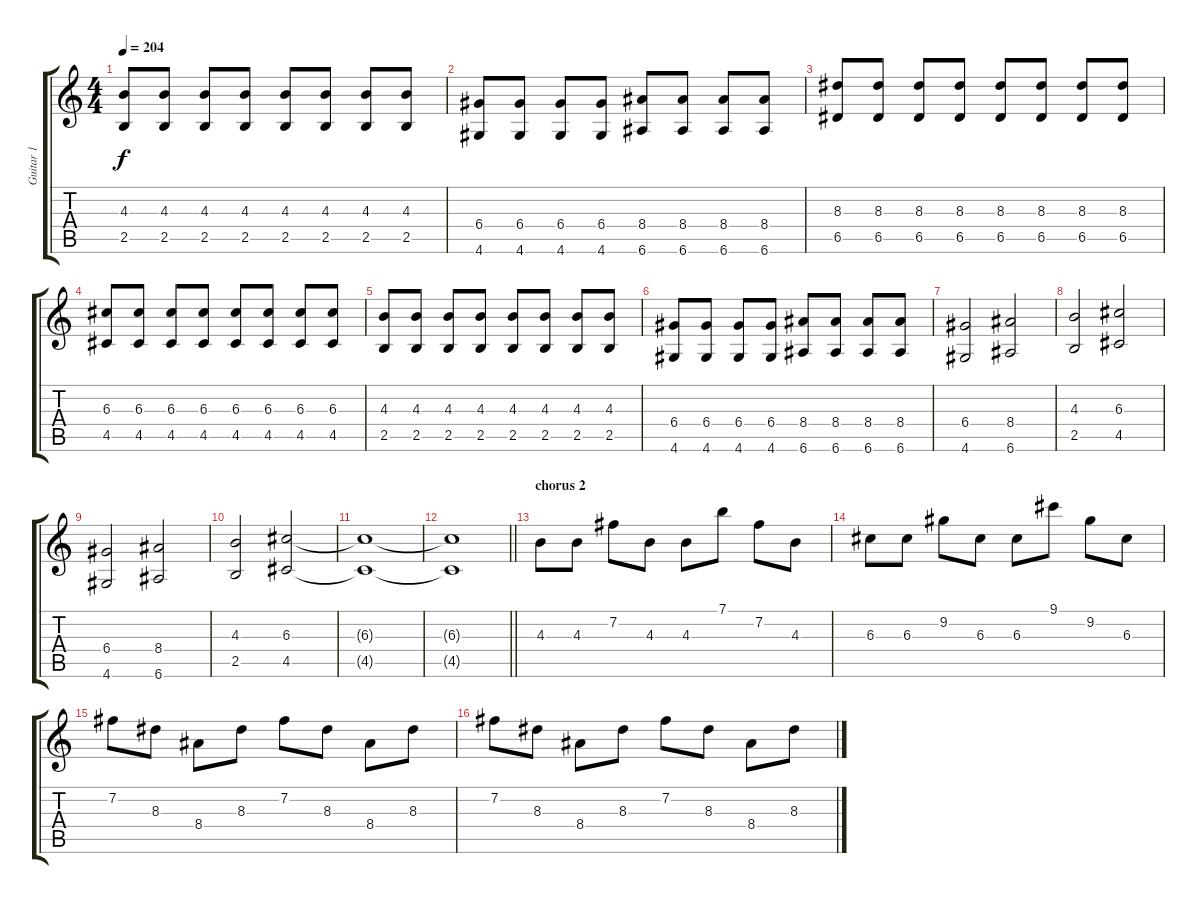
\track ("Guitar 1" "Guitar 1") {instrument overdrivenguitar}
\staff {score tabs}
\tuning (E4 B3 G3 D3 A2 E2) {hide}
\ts (4 4)
\tempo 204
\clef g2
\ks c
(4.3 2.5).8{dy f} (4.3 2.5).8 (4.3 2.5).8 (4.3 2.5).8 (4.3 2.5).8 (4.3 2.5).8 (4.3 2.5).8 (4.3 2.5).8 |
(6.4 4.6).8 (6.4 4.6).8 (6.4 4.6).8 (6.4 4.6).8 (8.4 6.6).8 (8.4 6.6).8 (8.4 6.6).8 (8.4 6.6).8 |
(8.3 6.5).8 (8.3 6.5).8 (8.3 6.5).8 (8.3 6.5).8 (8.3 6.5).8 (8.3 6.5).8 (8.3 6.5).8 (8.3 6.5).8 |
(6.3 4.5).8 (6.3 4.5).8 (6.3 4.5).8 (6.3 4.5).8 (6.3 4.5).8 (6.3 4.5).8 (6.3 4.5).8 (6.3 4.5).8 |
(4.3 2.5).8 (4.3 2.5).8 (4.3 2.5).8 (4.3 2.5).8 (4.3 2.5).8 (4.3 2.5).8 (4.3 2.5).8 (4.3 2.5).8 |
(6.4 4.6).8 (6.4 4.6).8 (6.4 4.6).8 (6.4 4.6).8 (8.4 6.6).8 (8.4 6.6).8 (8.4 6.6).8 (8.4 6.6).8 |
(6.4 4.6).2 (8.4 6.6).2 |
(4.3 2.5).2 (6.3 4.5).2 |
(6.4 4.6).2 (8.4 6.6).2 |
(4.3 2.5).2 (6.3 4.5).2 |
(6.3{t} 4.5{t}).1 |
\barLineRight lightlight
(6.3{t} 4.5{t}).1 |
\section ("" "chorus 2")
4.3.8 4.3.8 7.2.8 4.3.8 4.3.8 7.1.8 7.2.8 4.3.8 |
6.3.8 6.3.8 9.2.8 6.3.8 6.3.8 9.1.8 9.2.8 6.3.8 |
7.2.8 8.3.8 8.4.8 8.3.8 7.2.8 8.3.8 8.4.8 8.3.8 |
7.2.8 8.3.8 8.4.8 8.3.8 7.2.8 8.3.8 8.4.8 8.3.8
